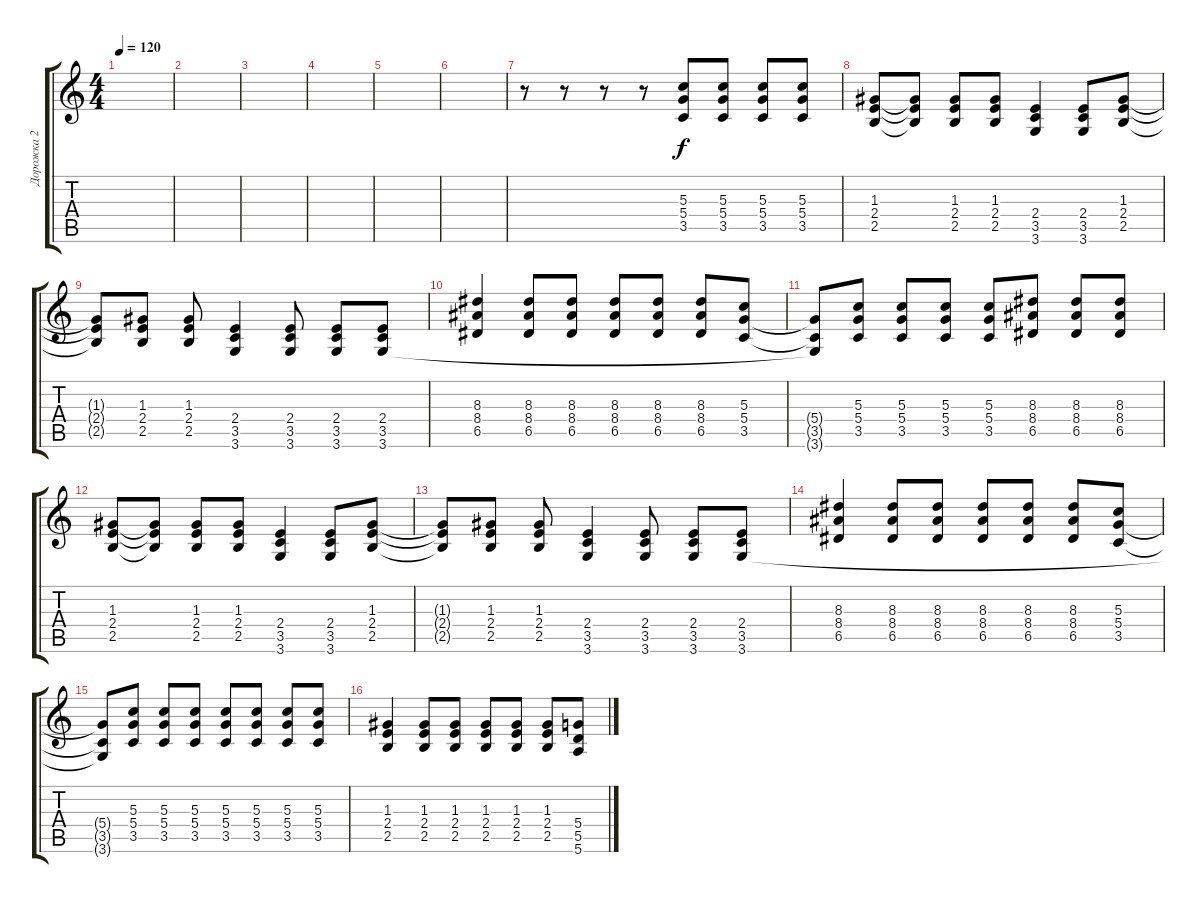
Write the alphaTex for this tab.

\track ("Дорожка 2" "Дорожка 2") {instrument overdrivenguitar}
\staff {score tabs}
\tuning (E4 B3 G3 D3 A2 E2) {hide}
\ts (4 4)
\tempo 120
\clef g2
\ks c
|
|
|
|
|
|
r.8 r.8 r.8 r.8 (5.3 5.4 3.5).8 (5.3 5.4 3.5).8 (5.3 5.4 3.5).8 (5.3 5.4 3.5).8 |
(1.3 2.4 2.5).8 (1.3{t} 2.4{t} 2.5{t}).8 (1.3 2.4 2.5).8 (1.3 2.4 2.5).8 (2.4 3.5 3.6).4 (2.4 3.5 3.6).8 (1.3 2.4 2.5).8 |
(1.3{t} 2.4{t} 2.5{t}).8 (1.3 2.4 2.5).8 (1.3 2.4 2.5).8 (2.4 3.5 3.6).4 (2.4 3.5 3.6).8 (2.4 3.5 3.6).8 (2.4 3.5 3.6).8 |
(8.3 8.4 6.5).4 (8.3 8.4 6.5).8 (8.3 8.4 6.5).8 (8.3 8.4 6.5).8 (8.3 8.4 6.5).8 (8.3 8.4 6.5).8 (5.3 5.4 3.5).8 |
(5.4{t} 3.5{t} 3.6{t}).8 (5.3 5.4 3.5).8 (5.3 5.4 3.5).8 (5.3 5.4 3.5).8 (5.3 5.4 3.5).8 (8.3 8.4 6.5).8 (8.3 8.4 6.5).8 (8.3 8.4 6.5).8 |
(1.3 2.4 2.5).8 (1.3{t} 2.4{t} 2.5{t}).8 (1.3 2.4 2.5).8 (1.3 2.4 2.5).8 (2.4 3.5 3.6).4 (2.4 3.5 3.6).8 (1.3 2.4 2.5).8 |
(1.3{t} 2.4{t} 2.5{t}).8 (1.3 2.4 2.5).8 (1.3 2.4 2.5).8 (2.4 3.5 3.6).4 (2.4 3.5 3.6).8 (2.4 3.5 3.6).8 (2.4 3.5 3.6).8 |
(8.3 8.4 6.5).4 (8.3 8.4 6.5).8 (8.3 8.4 6.5).8 (8.3 8.4 6.5).8 (8.3 8.4 6.5).8 (8.3 8.4 6.5).8 (5.3 5.4 3.5).8 |
(5.4{t} 3.5{t} 3.6{t}).8 (5.3 5.4 3.5).8 (5.3 5.4 3.5).8 (5.3 5.4 3.5).8 (5.3 5.4 3.5).8 (5.3 5.4 3.5).8 (5.3 5.4 3.5).8 (5.3 5.4 3.5).8 |
(1.3 2.4 2.5).4 (1.3 2.4 2.5).8 (1.3 2.4 2.5).8 (1.3 2.4 2.5).8 (1.3 2.4 2.5).8 (1.3 2.4 2.5).8 (5.4 5.5 5.6).8
